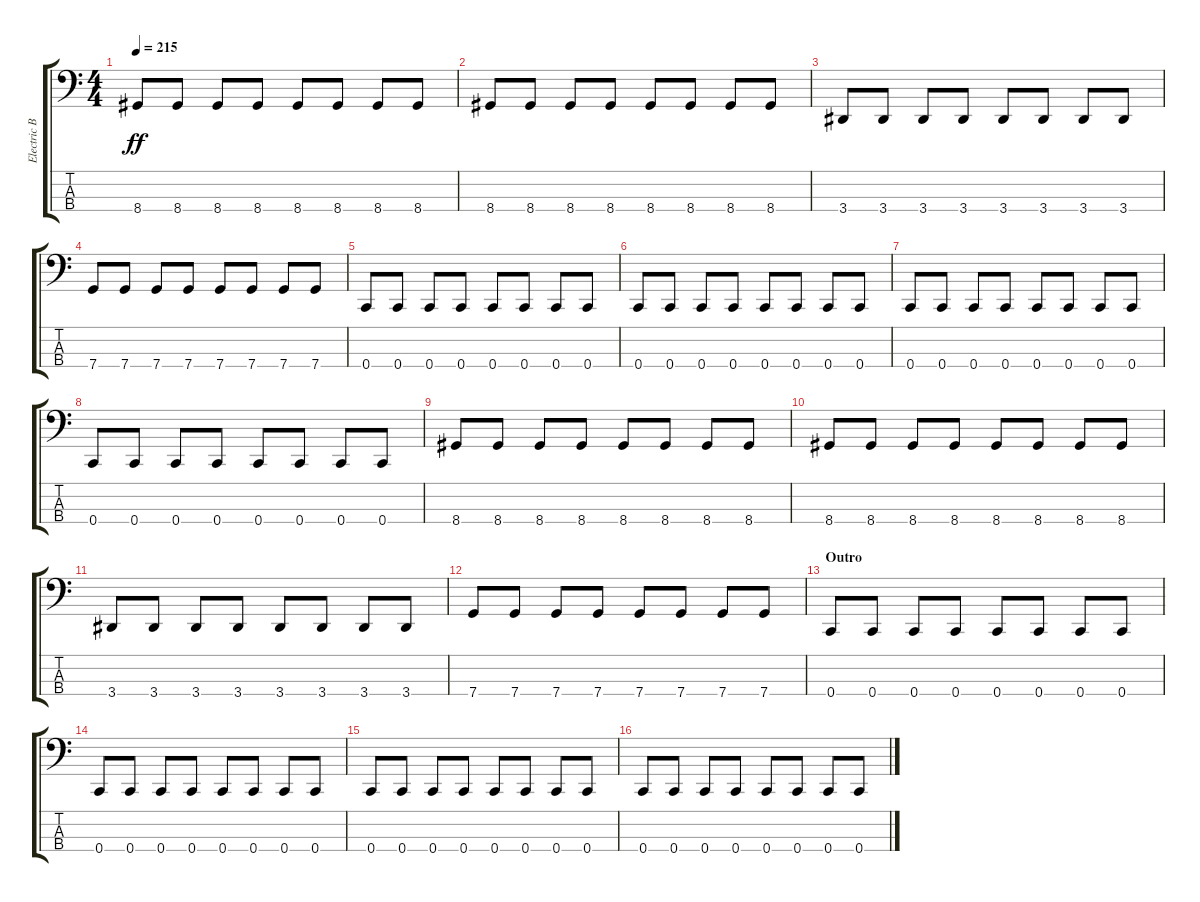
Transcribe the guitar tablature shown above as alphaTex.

\track ("Electric Bass" "Electric B") {instrument electricbassfinger}
\staff {score tabs}
\tuning (F2 C2 G1 C1) {hide}
\ts (4 4)
\tempo 215
\clef f4
\ks c
8.4.8{dy ff} 8.4.8 8.4.8 8.4.8 8.4.8 8.4.8 8.4.8 8.4.8 |
8.4.8 8.4.8 8.4.8 8.4.8 8.4.8 8.4.8 8.4.8 8.4.8 |
3.4.8 3.4.8 3.4.8 3.4.8 3.4.8 3.4.8 3.4.8 3.4.8 |
7.4.8 7.4.8 7.4.8 7.4.8 7.4.8 7.4.8 7.4.8 7.4.8 |
0.4.8 0.4.8 0.4.8 0.4.8 0.4.8 0.4.8 0.4.8 0.4.8 |
0.4.8 0.4.8 0.4.8 0.4.8 0.4.8 0.4.8 0.4.8 0.4.8 |
0.4.8 0.4.8 0.4.8 0.4.8 0.4.8 0.4.8 0.4.8 0.4.8 |
0.4.8 0.4.8 0.4.8 0.4.8 0.4.8 0.4.8 0.4.8 0.4.8 |
8.4.8 8.4.8 8.4.8 8.4.8 8.4.8 8.4.8 8.4.8 8.4.8 |
8.4.8 8.4.8 8.4.8 8.4.8 8.4.8 8.4.8 8.4.8 8.4.8 |
3.4.8 3.4.8 3.4.8 3.4.8 3.4.8 3.4.8 3.4.8 3.4.8 |
7.4.8 7.4.8 7.4.8 7.4.8 7.4.8 7.4.8 7.4.8 7.4.8 |
\section ("" "Outro")
0.4.8 0.4.8 0.4.8 0.4.8 0.4.8 0.4.8 0.4.8 0.4.8 |
0.4.8 0.4.8 0.4.8 0.4.8 0.4.8 0.4.8 0.4.8 0.4.8 |
0.4.8 0.4.8 0.4.8 0.4.8 0.4.8 0.4.8 0.4.8 0.4.8 |
0.4.8 0.4.8 0.4.8 0.4.8 0.4.8 0.4.8 0.4.8 0.4.8
